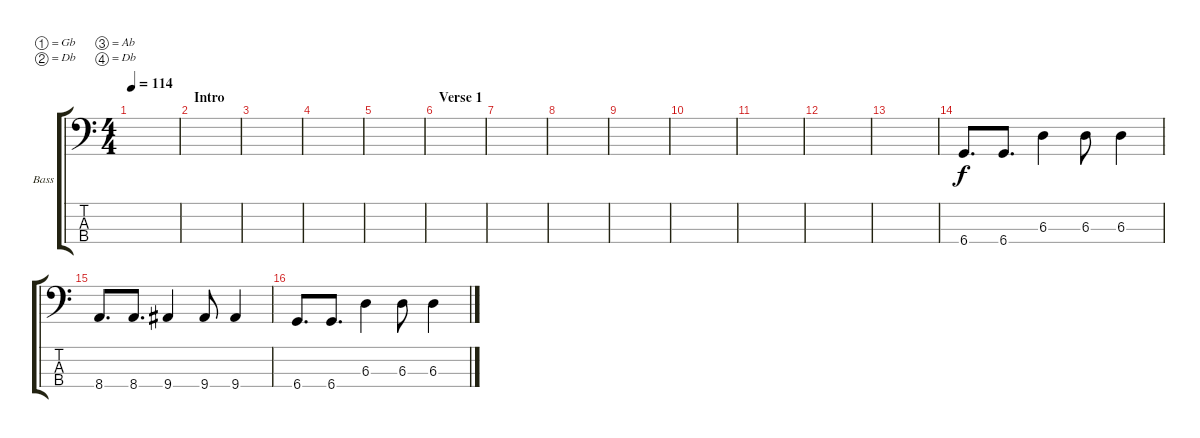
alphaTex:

\bracketExtendMode groupsimilarinstruments
\firstSystemTrackNameOrientation horizontal
\otherSystemsTrackNameOrientation horizontal
\track ("Bass" "Bass") {instrument electricbasspick}
\staff {score tabs}
\tuning (Gb2 Db2 Ab1 Db1)
\ts (4 4)
\tempo 114
\clef f4
\ks c
|
\section ("" "Intro")
|
|
|
|
\section ("" "Verse 1")
|
|
|
|
|
|
|
|
6.4.8{d} 6.4.8{d} 6.3.4 6.3.8 6.3.4 |
8.4.8{d} 8.4.8{d} 9.4.4 9.4.8 9.4.4 |
6.4.8{d} 6.4.8{d} 6.3.4 6.3.8 6.3.4
